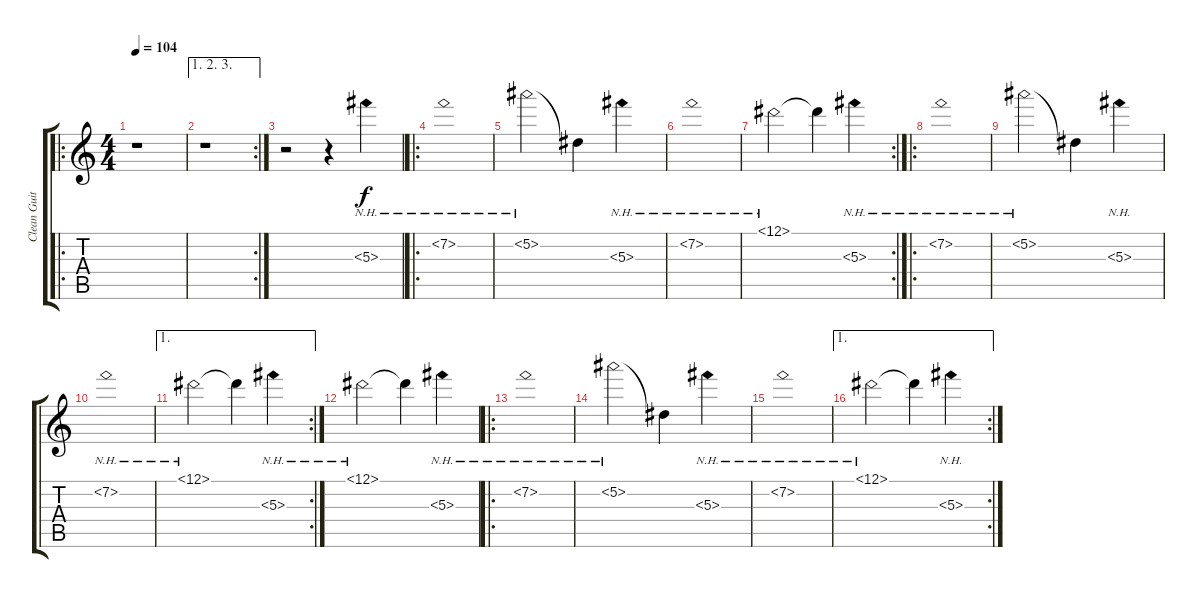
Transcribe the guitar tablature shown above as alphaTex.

\track ("Clean Guitar" "Clean Guit") {instrument electricguitarclean}
\staff {score tabs}
\tuning (Eb4 Bb3 Gb3 Db3 Ab2 Db2) {hide}
\ro
\ts (4 4)
\tempo 104
\clef g2
\ks c
r.1{dy f instrument electricguitarclean} |
\ae (1 2 3)
\rc 2
r.1 |
r.2 r.4 5.3{nh}.4 |
\ro
7.2{nh}.1 |
5.2{nh}.2 5.2{t}.4 5.3{nh}.4 |
7.2{nh}.1 |
\rc 2
12.1{nh}.2 12.1{t}.4 5.3{nh}.4 |
\ro
7.2{nh}.1 |
5.2{nh}.2 5.2{t}.4 5.3{nh}.4 |
7.2{nh}.1 |
\ae 1
\rc 2
12.1{nh}.2 12.1{t}.4 5.3{nh}.4 |
12.1{nh}.2 12.1{t}.4 5.3{nh}.4 |
\ro
7.2{nh}.1{instrument distortionguitar} |
5.2{nh}.2 5.2{t}.4 5.3{nh}.4 |
7.2{nh}.1 |
\ae 1
\rc 2
12.1{nh}.2 12.1{t}.4 5.3{nh}.4
